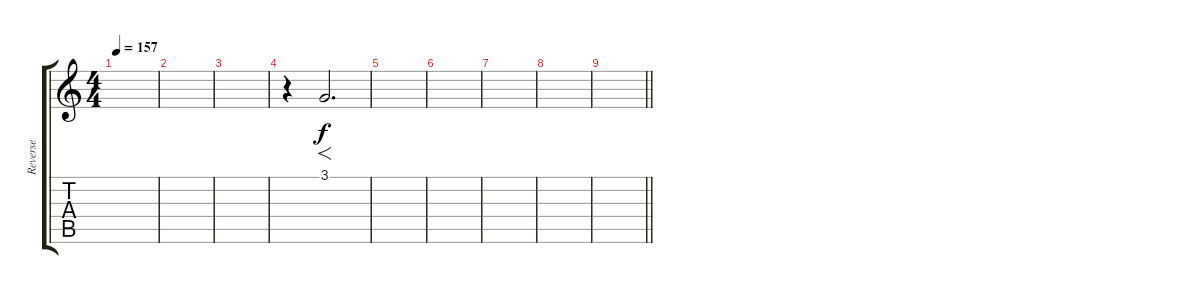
\track ("Reverse" "Reverse") {instrument reversecymbal}
\staff {score tabs}
\tuning (E4 B3 G3 D3 A2 E2) {hide}
\ts (4 4)
\tempo 157
\clef g2
\ks c
|
|
|
r.4 3.1.2{f d} |
|
|
|
|
\barLineRight lightlight
